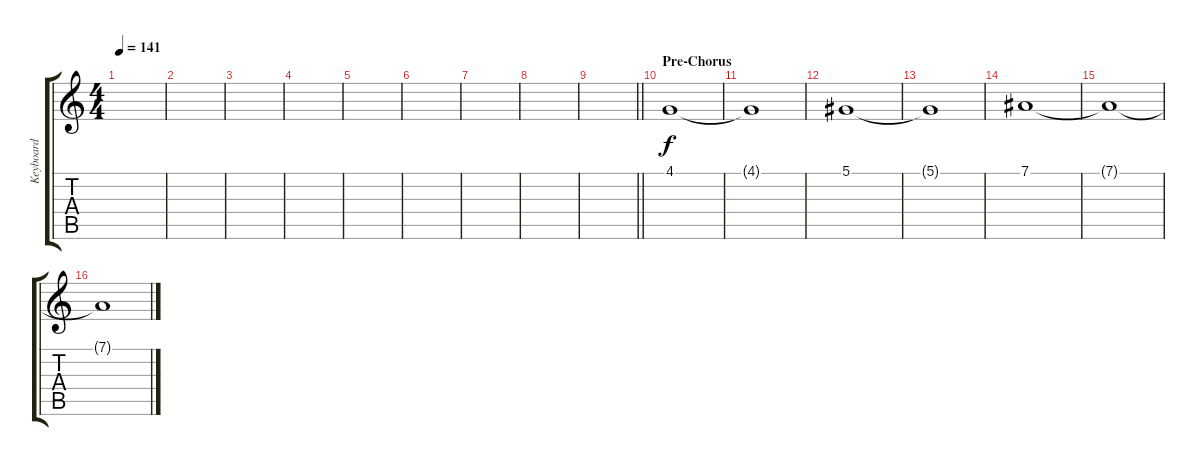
\track ("Keyboard" "Keyboard") {instrument synthstrings1}
\staff {score tabs}
\tuning (Eb4 Bb3 Gb3 Db3 Ab2 Db2) {hide}
\ts (4 4)
\tempo 141
\clef g2
\ks c
|
|
|
|
|
|
|
|
\barLineRight lightlight
|
\section ("" "Pre-Chorus")
4.1.1 |
4.1{t}.1 |
5.1.1 |
5.1{t}.1 |
7.1.1 |
7.1{t}.1 |
7.1{t}.1
